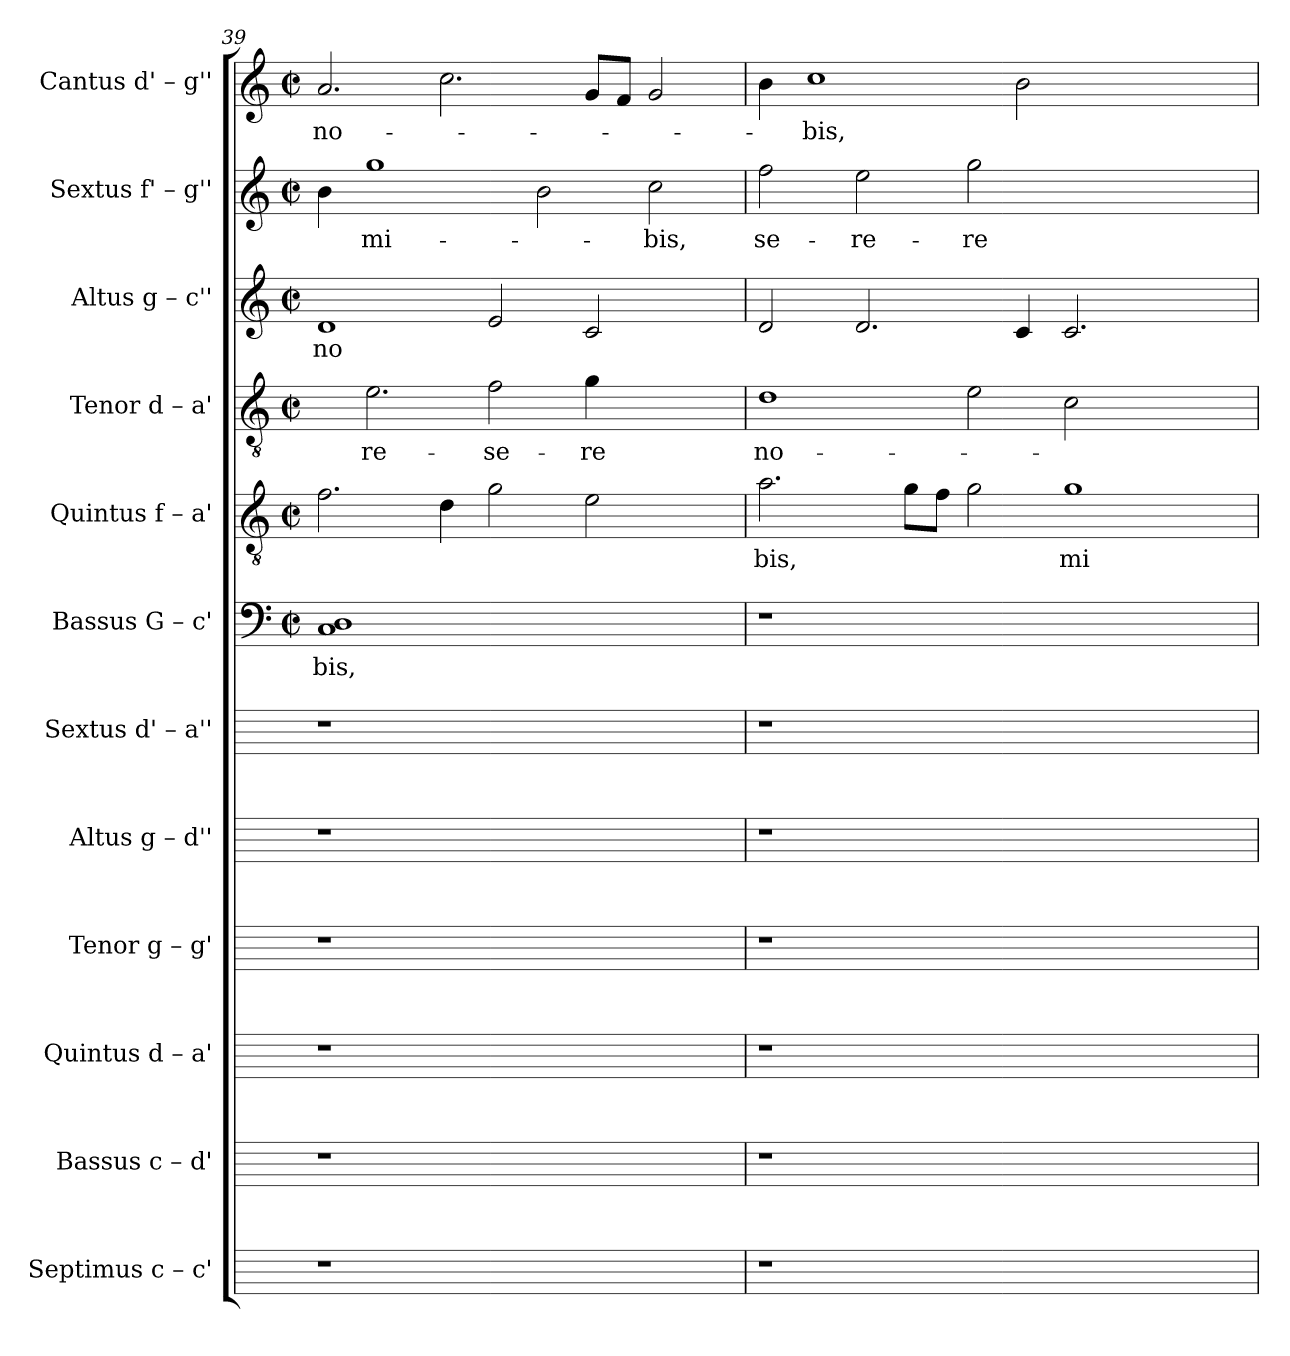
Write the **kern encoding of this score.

**kern	**kern	**kern	**kern	**kern	**kern	**kern	**text	**kern	**text	**kern	**text	**kern	**text	**kern	**text	**kern	**text
*part12	*part11	*part10	*part9	*part8	*part7	*part6	*part6	*part5	*part5	*part4	*part4	*part3	*part3	*part2	*part2	*part1	*part1
*staff12	*staff11	*staff10	*staff9	*staff8	*staff7	*staff6	*staff6	*staff5	*staff5	*staff4	*staff4	*staff3	*staff3	*staff2	*staff2	*staff1	*staff1
*I"Septimus  c – c'	*I"Bassus  c – d'	*I"Quintus  d – a'	*I"Tenor  g – g'	*I"Altus  g – d''	*I"Sextus  d' – a''	*I"Bassus  G – c'	*	*I"Quintus  f – a'	*	*I"Tenor  d – a'	*	*I"Altus  g – c''	*	*I"Sextus  f' – g''	*	*I"Cantus  d' – g''	*
*	*	*	*	*	*	*clefF4	*	*clefGv2	*	*clefGv2	*	*clefG2	*	*clefG2	*	*clefG2	*
*	*	*	*	*	*	*M2/2	*	*M2/2	*	*M2/2	*	*M2/2	*	*M2/2	*	*M2/2	*
*	*	*	*	*	*	*met(c|)	*	*met(c|)	*	*met(c|)	*	*met(c|)	*	*met(c|)	*	*met(c|)	*
=39	=39	=39	=39	=39	=39	=39	=39	=39	=39	=39	=39	=39	=39	=39	=39	=39	=39
!	!	!	!	!	!	!	!LO:LY:b:cj	!	!	!	!	!	!LO:LY:b:cj	!	!	!	!LO:LY:b:cj
1r	1r	1r	1r	1r	1r	1D 1C	bis,	2.f\	.	4ryy	.	1d	no	4b\	.	2.a/	no-
!	!	!	!	!	!	!	!	!	!	!	!LO:LY:b:cj	!	!	!	!LO:LY:b:cj	!	!
.	.	.	.	.	.	.	.	.	.	2.e\	-re-	.	.	1gg	mi-	.	.
.	.	.	.	.	.	.	.	4d\	.	.	.	.	.	.	.	2.cc\	.
!	!	!	!	!	!	!	!	!	!	!	!LO:LY:b:cj	!	!	!	!	!	!
1ryy	1ryy	1ryy	1ryy	1ryy	1ryy	1ryy	.	2g\	.	2f\	-se-	2e/	.	.	.	.	.
.	.	.	.	.	.	.	.	.	.	.	.	.	.	2b\	.	.	.
!	!	!	!	!	!	!	!	!	!	!	!LO:LY:b:cj	!	!	!	!	!	!
.	.	.	.	.	.	.	.	2e\	.	4g\	-re	2c/	.	.	.	8g/L	.
.	.	.	.	.	.	.	.	.	.	.	.	.	.	.	.	8f/J	.
!	!	!	!	!	!	!	!	!	!	!	!	!	!	!	!LO:LY:b:cj	!	!
.	.	.	.	.	.	.	.	.	.	2ryy	.	.	.	2cc\	-bis,	2g/	.
4ryy	4ryy	4ryy	4ryy	4ryy	4ryy	4ryy	.	4ryy	.	.	.	4ryy	.	.	.	.	.
=40	=40	=40	=40	=40	=40	=40	=40	=40	=40	=40	=40	=40	=40	=40	=40	=40	=40
!	!	!	!	!	!	!	!	!	!LO:LY:b	!	!LO:LY:b:cj	!	!	!	!LO:LY:b:cj	!	!
1r	1r	1r	1r	1r	1r	1r	.	2.a\	-bis,	1d	no-	2d/	.	2ff\	-se-	4b\	.
!	!	!	!	!	!	!	!	!	!	!	!	!	!	!	!	!	!LO:LY:b:cj
.	.	.	.	.	.	.	.	.	.	.	.	.	.	.	.	1cc	-bis,
!	!	!	!	!	!	!	!	!	!	!	!	!	!	!	!LO:LY:b:cj	!	!
.	.	.	.	.	.	.	.	.	.	.	.	2.d/	.	2ee\	-re-	.	.
.	.	.	.	.	.	.	.	8g\L	.	.	.	.	.	.	.	.	.
.	.	.	.	.	.	.	.	8f\J	.	.	.	.	.	.	.	.	.
!	!	!	!	!	!	!	!	!	!	!	!	!	!	!	!LO:LY:b:cj	!	!
1.ryy	1.ryy	1.ryy	1.ryy	1.ryy	1.ryy	1.ryy	.	2g\	.	2e\	.	.	.	2gg\	-re	.	.
.	.	.	.	.	.	.	.	.	.	.	.	4c/	.	.	.	2b\	.
!	!	!	!	!	!	!	!	!	!LO:LY:b:cj	!	!	!	!	!	!	!	!
.	.	.	.	.	.	.	.	1g	mi-	2c\	.	2.c/	.	1ryy	.	.	.
.	.	.	.	.	.	.	.	.	.	.	.	.	.	.	.	2.ryy	.
.	.	.	.	.	.	.	.	.	.	2ryy	.	.	.	.	.	.	.
.	.	.	.	.	.	.	.	.	.	.	.	4ryy	.	.	.	.	.
=	=	=	=	=	=	=	=	=	=	=	=	=	=	=	=	=	=
*-	*-	*-	*-	*-	*-	*-	*-	*-	*-	*-	*-	*-	*-	*-	*-	*-	*-
